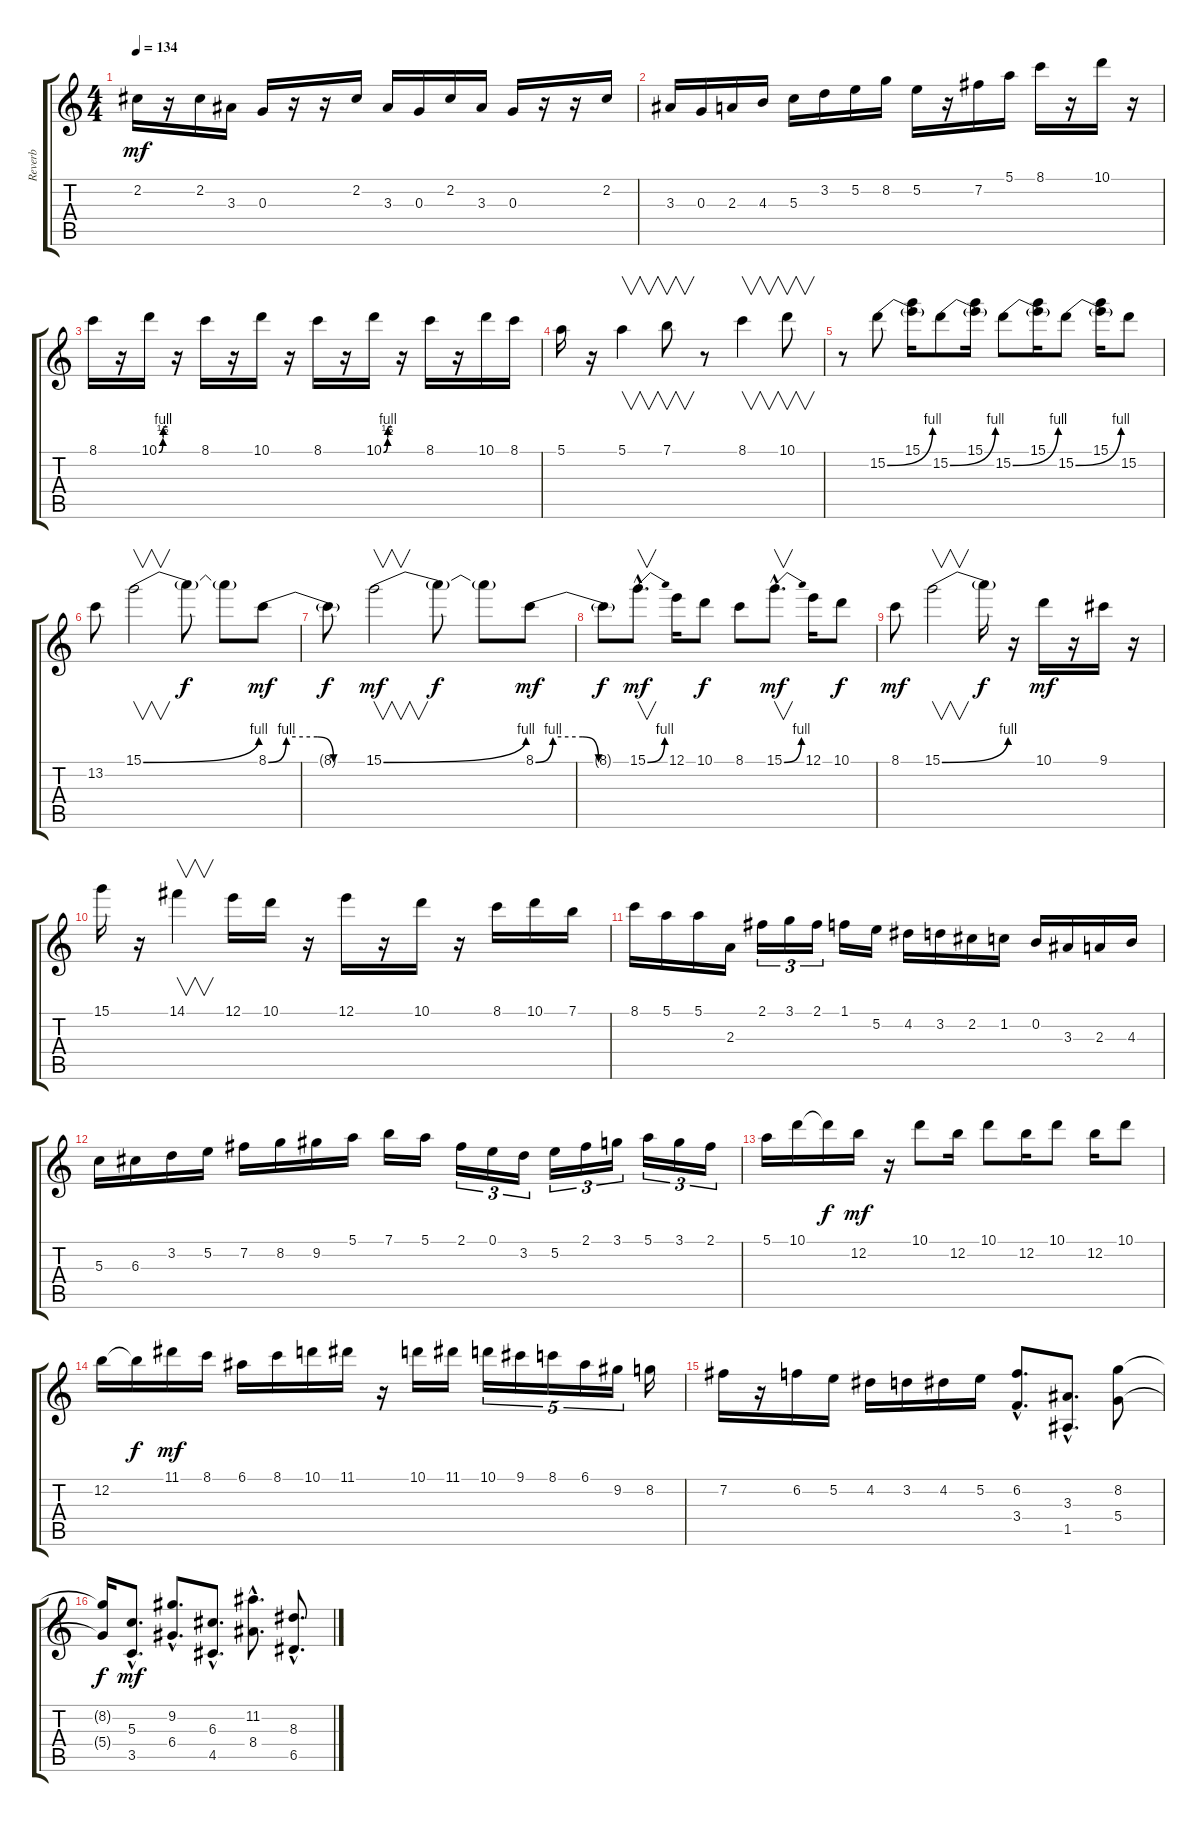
\track ("Reverb" "Reverb") {instrument overdrivenguitar}
\staff {score tabs}
\tuning (E4 B3 G3 D3 A2 E2) {hide}
\ts (4 4)
\tempo 134
\clef g2
\ks c
2.2.16{dy mf} r.16 2.2.16 3.3.16 0.3.16 r.16 r.16 2.2.16 3.3.16 0.3.16 2.2.16 3.3.16 0.3.16 r.16 r.16 2.2.16 |
3.3.16 0.3.16 2.3.16 4.3.16 5.3.16 3.2.16 5.2.16 8.2.16 5.2.16 r.16 7.2.16 5.1.16 8.1.16 r.16 10.1.16 r.16 |
8.1.16 r.16 10.1{be (custom 0 0 28 2 30 4 60 4)}.16 r.16 8.1.16 r.16 10.1.16 r.16 8.1.16 r.16 10.1{be (custom 0 0 28 2 30 4 60 4)}.16 r.16 8.1.16 r.16 10.1.16 8.1.16 |
5.1.16 r.16 5.1.4{v} 7.1.8{v} r.8 8.1.4{v} 10.1.8{v} |
r.8 15.2{be (bend 0 0 60 4)}.8 (15.1 15.2{t}).16 15.2{be (bend 0 0 60 4)}.8 (15.1 15.2{t}).16 15.2{be (bend 0 0 60 4)}.8 (15.1 15.2{t}).16 15.2{be (bend 0 0 60 4)}.8 (15.1 15.2{t}).16 15.2.8 |
13.2.8 15.1{be (bend 0 0 60 4)}.2{v} 15.1{t}.8{dy f} 15.1{t}.8 8.1{be (custom 0 0 11 4 30 4 40 0 60 0)}.8{dy mf} |
8.1{t}.8{dy f} 15.1{be (bend 0 0 60 4)}.2{v dy mf} 15.1{t}.8{dy f} 15.1{t}.8 8.1{be (custom 0 0 11 4 30 4 40 0 60 0)}.8{dy mf} |
8.1{t}.8{dy f} 15.1{be (bend 0 0 60 4) hac}.8{v d dy mf} 12.1.16 10.1.8{dy f} 8.1.8 15.1{be (bend 0 0 60 4) hac}.8{v d dy mf} 12.1.16 10.1.8{dy f} |
8.1.8{dy mf} 15.1{be (bend 0 0 60 4)}.2{v} 15.1{t}.16{dy f} r.16 10.1.16{dy mf} r.16 9.1.16 r.16 |
15.1.16 r.16 14.1.4{v} 12.1.16 10.1.16 r.16 12.1.16 r.16 10.1.16 r.16 8.1.16 10.1.16 7.1.16 |
8.1.16 5.1.16 5.1.16 2.3.16 2.1.16{tu (3 2)} 3.1.16{tu (3 2)} 2.1.16{tu (3 2)} 1.1.16 5.2.16 4.2.16 3.2.16 2.2.16 1.2.16 0.2.16 3.3.16 2.3.16 4.3.16 |
5.3.16 6.3.16 3.2.16 5.2.16 7.2.16 8.2.16 9.2.16 5.1.16 7.1.16 5.1.16 2.1.16{tu (3 2)} 0.1.16{tu (3 2)} 3.2.16{tu (3 2)} 5.2.16{tu (3 2)} 2.1.16{tu (3 2)} 3.1.16{tu (3 2)} 5.1.16{tu (3 2)} 3.1.16{tu (3 2)} 2.1.16{tu (3 2)} |
5.1.16 10.1.16 10.1{t}.16{dy f} 12.2.16{dy mf} r.16 10.1.8 12.2.16 10.1.8 12.2.16 10.1.8 12.2.16 10.1.8 |
12.2.16 12.2{t}.16{dy f} 11.1.16{dy mf} 8.1.16 6.1.16 8.1.16 10.1.16 11.1.16 r.16 10.1.16 11.1.16 10.1.16{tu (5 4)} 9.1.16{tu (5 4)} 8.1.16{tu (5 4)} 6.1.16{tu (5 4)} 9.2.16{tu (5 4)} 8.2.16 |
7.2.16 r.16 6.2.16 5.2.16 4.2.16 3.2.16 4.2.16 5.2.16 (6.2{hac} 3.4{hac}).8{d} (3.3{hac} 1.5{hac}).8{d} (8.2 5.4).8 |
(8.2{t} 5.4{t}).16{dy f} (5.3{hac} 3.5{hac}).8{d dy mf} (9.2{hac} 6.4{hac}).8{d} (6.3{hac} 4.5{hac}).8{d} (11.2{hac} 8.4{hac}).8{d} (8.3{hac} 6.5{hac}).8{d}
